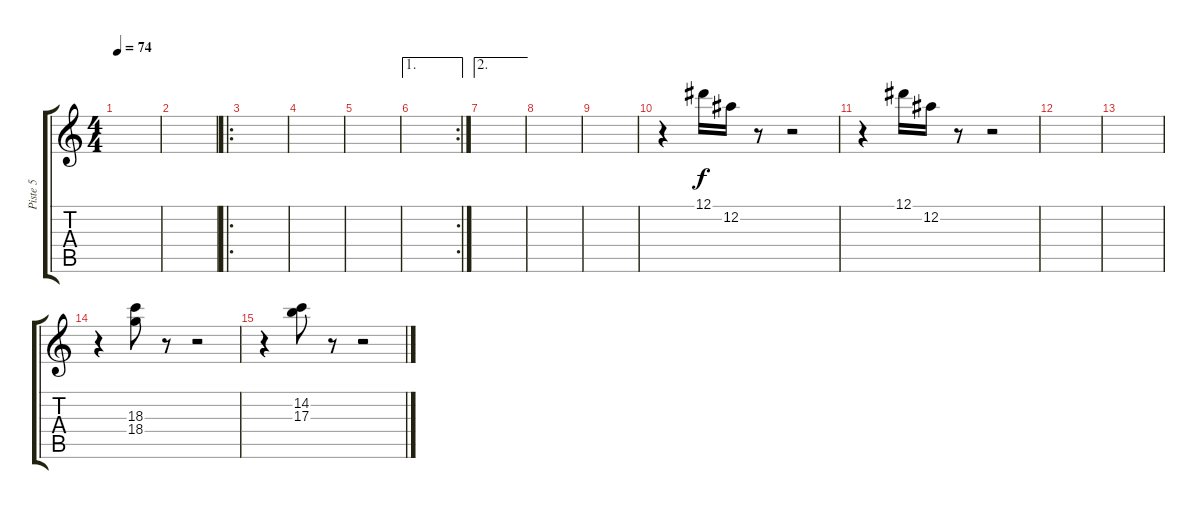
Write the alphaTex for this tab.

\track ("Piste 5" "Piste 5") {instrument distortionguitar}
\staff {score tabs}
\tuning (Eb4 Bb3 Gb3 Db3 Ab2 Eb2) {hide}
\ts (4 4)
\tempo 74
\clef g2
\ks c
|
|
\ro
|
|
|
\ae 1
\rc 2
|
\ae 2
|
|
|
r.4 12.1.16 12.2.16 r.8 r.2 |
r.4 12.1.16 12.2.16 r.8 r.2 |
|
|
r.4 (18.3 18.4).8 r.8 r.2 |
r.4 (14.2 17.3).8 r.8 r.2
